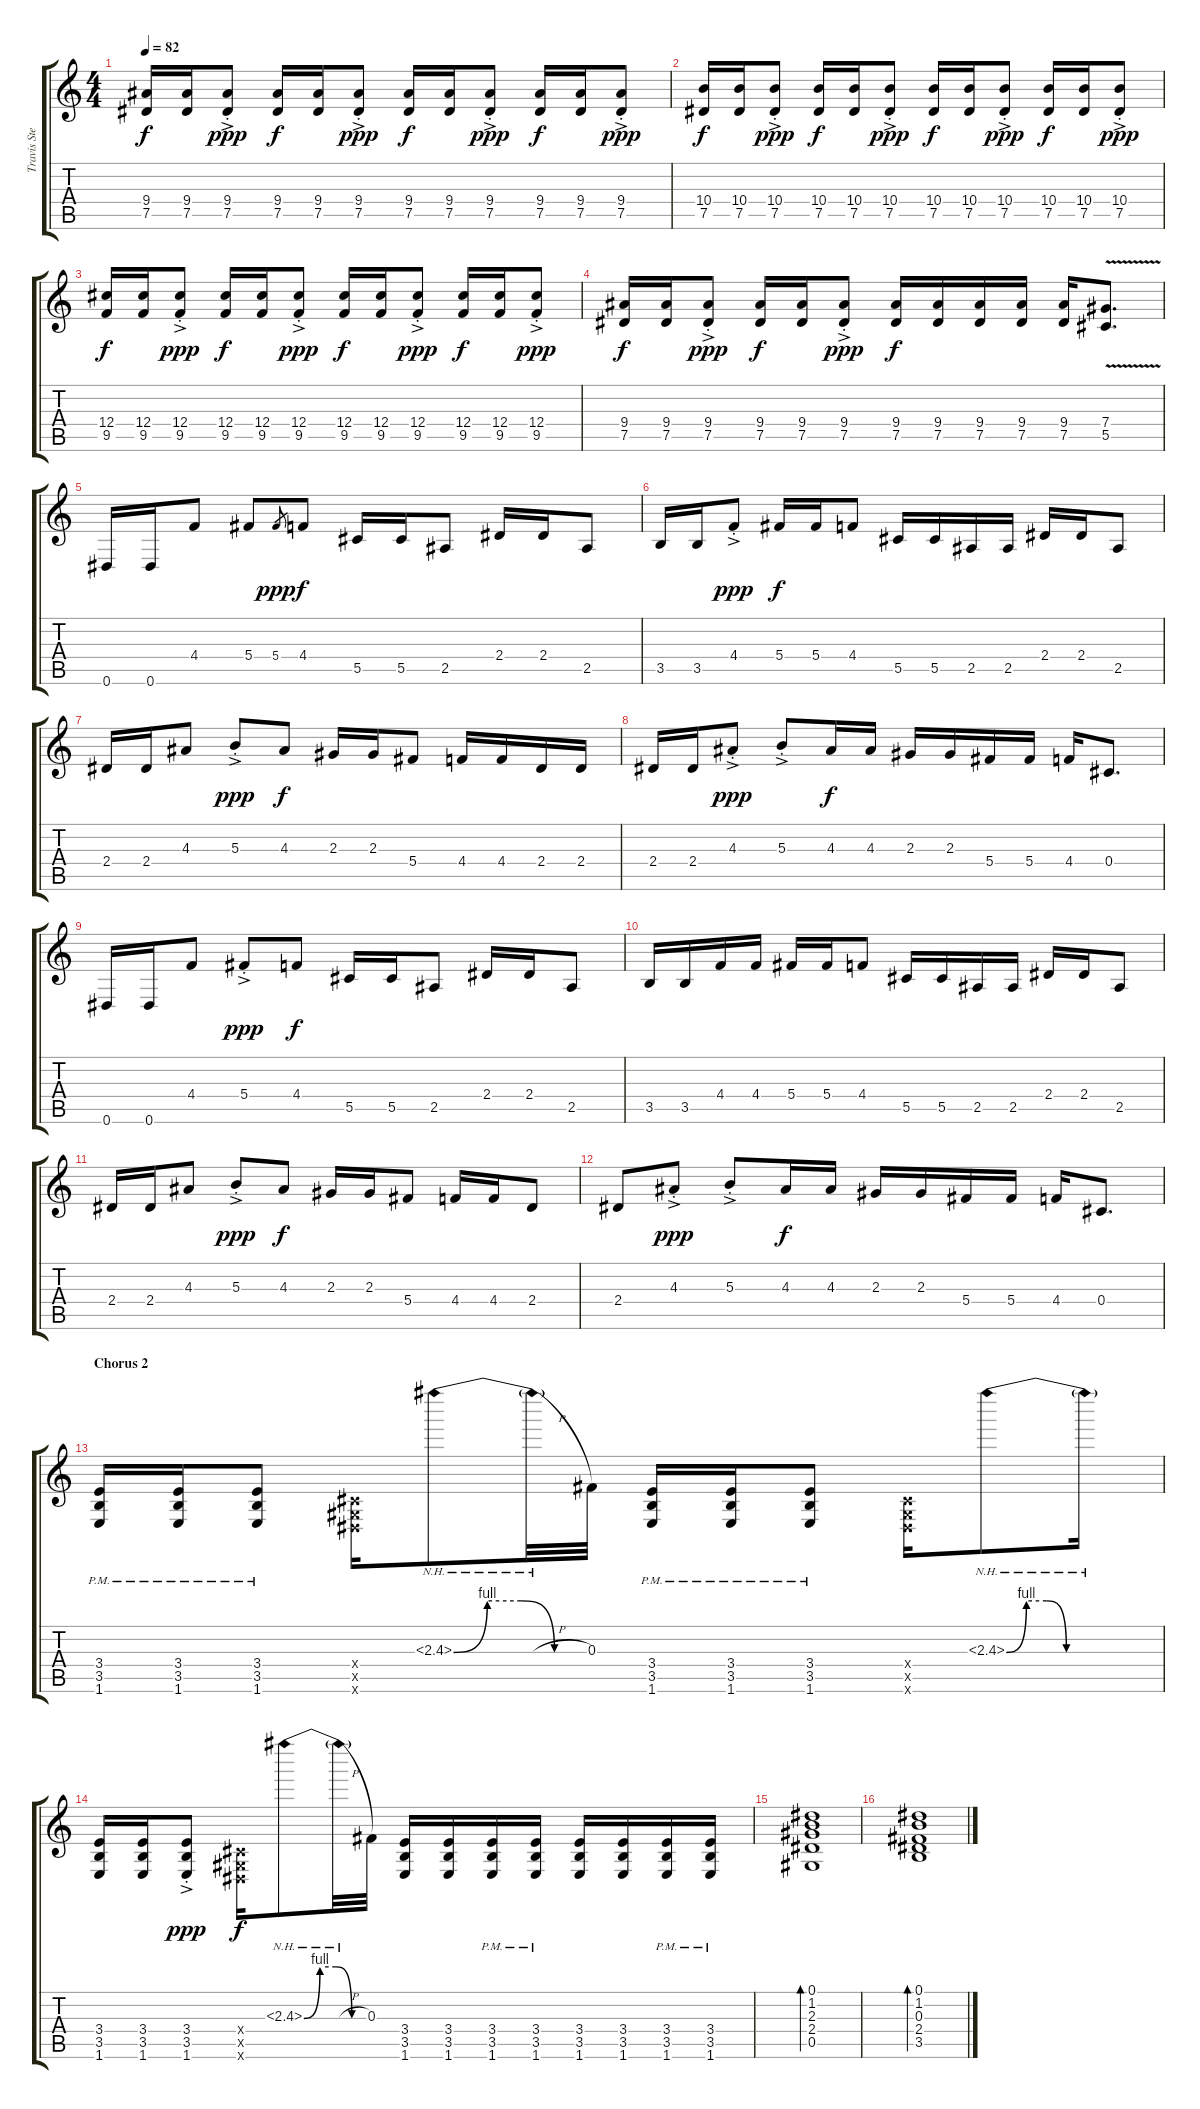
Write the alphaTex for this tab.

\track ("Travis Stever (Lead)" "Travis Ste") {instrument overdrivenguitar}
\staff {score tabs}
\tuning (Eb4 Bb3 Gb3 Db3 Ab2 Eb2) {hide}
\ts (4 4)
\tempo 82
\clef g2
\ks c
(9.4 7.5).16{dy f} (9.4 7.5).16 (9.4{ac st} 7.5{ac st}).8{dy ppp} (9.4 7.5).16{dy f} (9.4 7.5).16 (9.4{ac st} 7.5{ac st}).8{dy ppp} (9.4 7.5).16{dy f} (9.4 7.5).16 (9.4{ac st} 7.5{ac st}).8{dy ppp} (9.4 7.5).16{dy f} (9.4 7.5).16 (9.4{ac st} 7.5{ac st}).8{dy ppp} |
(10.4 7.5).16{dy f} (10.4 7.5).16 (10.4{ac st} 7.5{ac st}).8{dy ppp} (10.4 7.5).16{dy f} (10.4 7.5).16 (10.4{ac st} 7.5{ac st}).8{dy ppp} (10.4 7.5).16{dy f} (10.4 7.5).16 (10.4{ac st} 7.5{ac st}).8{dy ppp} (10.4 7.5).16{dy f} (10.4 7.5).16 (10.4{ac st} 7.5{ac st}).8{dy ppp} |
(12.4 9.5).16{dy f} (12.4 9.5).16 (12.4{ac st} 9.5{ac st}).8{dy ppp} (12.4 9.5).16{dy f} (12.4 9.5).16 (12.4{ac st} 9.5{ac st}).8{dy ppp} (12.4 9.5).16{dy f} (12.4 9.5).16 (12.4{ac st} 9.5{ac st}).8{dy ppp} (12.4 9.5).16{dy f} (12.4 9.5).16 (12.4{ac st} 9.5{ac st}).8{dy ppp} |
(9.4 7.5).16{dy f} (9.4 7.5).16 (9.4{ac st} 7.5{ac st}).8{dy ppp} (9.4 7.5).16{dy f} (9.4 7.5).16 (9.4{ac st} 7.5{ac st}).8{dy ppp} (9.4 7.5).16{dy f} (9.4 7.5).16 (9.4 7.5).16 (9.4 7.5).16 (9.4 7.5).16 (7.4{v} 5.5{v}).8{d} |
0.6.16 0.6.16 4.4.8 5.4.8 5.4.8{gr dy ppp} 4.4.8{dy f} 5.5.16 5.5.16 2.5.8 2.4.16 2.4.16 2.5.8 |
3.5.16 3.5.16 4.4{ac st}.8{dy ppp} 5.4.16{dy f} 5.4.16 4.4.8 5.5.16 5.5.16 2.5.16 2.5.16 2.4.16 2.4.16 2.5.8 |
2.4.16 2.4.16 4.3.8 5.3{ac st}.8{dy ppp} 4.3.8{dy f} 2.3.16 2.3.16 5.4.8 4.4.16 4.4.16 2.4.16 2.4.16 |
2.4.16 2.4.16 4.3{ac st}.8{dy ppp} 5.3{ac st}.8 4.3.16{dy f} 4.3.16 2.3.16 2.3.16 5.4.16 5.4.16 4.4.16 0.4.8{d} |
0.6.16 0.6.16 4.4.8 5.4{ac st}.8{dy ppp} 4.4.8{dy f} 5.5.16 5.5.16 2.5.8 2.4.16 2.4.16 2.5.8 |
3.5.16 3.5.16 4.4.16 4.4.16 5.4.16 5.4.16 4.4.8 5.5.16 5.5.16 2.5.16 2.5.16 2.4.16 2.4.16 2.5.8 |
2.4.16 2.4.16 4.3.8 5.3{ac st}.8{dy ppp} 4.3.8{dy f} 2.3.16 2.3.16 5.4.8 4.4.16 4.4.16 2.4.8 |
2.4.8 4.3{ac st}.8{dy ppp} 5.3{ac st}.8 4.3.16{dy f} 4.3.16 2.3.16 2.3.16 5.4.16 5.4.16 4.4.16 0.4.8{d} |
\section ("" "Chorus 2")
(3.4{pm} 3.5{pm} 1.6{pm}).16 (3.4{pm} 3.5{pm} 1.6{pm}).16 (3.4{pm} 3.5{pm} 1.6{pm}).8 (0.4{x} 0.5{x} 0.6{x}).16 2.3{be (custom 0 0 15 4 30 4 45 0 60 0) nh}.8 2.3{nh h t}.32 0.3.32 (3.4{pm} 3.5{pm} 1.6{pm}).16 (3.4{pm} 3.5{pm} 1.6{pm}).16 (3.4{pm} 3.5{pm} 1.6{pm}).8 (0.4{x} 0.5{x} 0.6{x}).16 2.3{be (custom 0 0 15 4 30 4 45 0 60 0) nh}.8 2.3{be (hold 0 0 60 0) nh t}.16 |
(3.4 3.5 1.6).16 (3.4 3.5 1.6).16 (3.4{ac st} 3.5{ac st} 1.6{ac st}).8{dy ppp} (0.4{x} 0.5{x} 0.6{x}).16{dy f} 2.3{be (custom 0 0 15 4 30 4 45 0 60 0) nh}.8 2.3{nh h t}.32 0.3.32 (3.4 3.5 1.6).16 (3.4 3.5 1.6).16 (3.4{pm} 3.5{pm} 1.6{pm}).16 (3.4{pm} 3.5{pm} 1.6{pm}).16 (3.4 3.5 1.6).16 (3.4 3.5 1.6).16 (3.4{pm} 3.5{pm} 1.6{pm}).16 (3.4{pm} 3.5{pm} 1.6{pm}).16 |
(0.1 1.2 2.3 2.4 0.5).1{bd 120} |
(0.1 1.2 0.3 2.4 3.5).1{bd 120}
